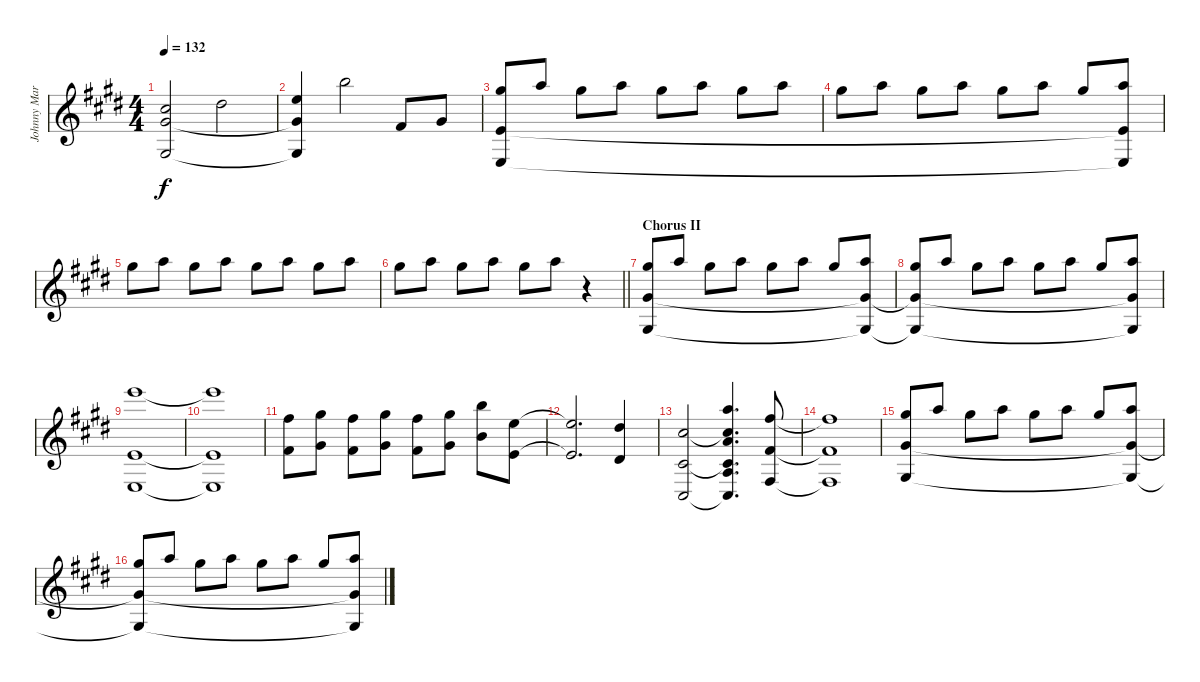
\track ("Johnny Marr's string ensemble" "Johnny Mar") {instrument stringensemble1}
\staff {score}
\tuning (E4 B3 G3 D3 A2 E2) {hide}
\ts (4 4)
\tempo 132
\clef g2
\ks e
(14.2 13.3 11.5).2{dy f} 16.2.2 |
(17.2 13.3{t} 11.5{t}).4 19.1.2 16.4.8 13.3.8 |
(16.1 14.4 12.6).8 17.1.8 16.1.8 17.1.8 16.1.8 17.1.8 16.1.8 17.1.8 |
16.1.8 17.1.8 16.1.8 17.1.8 16.1.8 17.1.8 16.1.8 (17.1 14.4{t} 12.6{t}).8 |
16.1.8 17.1.8 16.1.8 17.1.8 16.1.8 17.1.8 16.1.8 17.1.8 |
\barLineRight lightlight
16.1.8 17.1.8 16.1.8 17.1.8 16.1.8 17.1.8 r.4 |
\section ("" "Chorus II")
(21.2 18.4 16.6).8 22.2.8 21.2.8 22.2.8 21.2.8 22.2.8 21.2.8 (22.2 18.4{t} 16.6{t}).8 |
(21.2 18.4{t} 16.6{t}).8 22.2.8 21.2.8 22.2.8 21.2.8 22.2.8 21.2.8 (22.2 18.4{t} 16.6{t}).8 |
(24.1 14.4 12.6).1 |
(24.1{t} 14.4{t} 12.6{t}).1 |
(19.2 16.4).8 (21.2 18.4).8 (19.2 16.4).8 (21.2 18.4).8 (19.2 16.4).8 (21.2 18.4).8 (19.1 16.3).8 (17.2 14.4).8 |
(17.2{t} 14.4{t}).2{d} (16.2 13.4).4 |
(14.2 11.4 9.6).2 (17.1 14.2{t} 14.3 11.4{t} 12.5 9.6{t}).4{d} (14.1 11.3 9.5).8 |
(14.1{t} 11.3{t} 9.5{t}).1 |
(21.2 18.4 16.6).8 22.2.8 21.2.8 22.2.8 21.2.8 22.2.8 21.2.8 (22.2 18.4{t} 16.6{t}).8 |
(21.2 18.4{t} 16.6{t}).8 22.2.8 21.2.8 22.2.8 21.2.8 22.2.8 21.2.8 (22.2 18.4{t} 16.6{t}).8
